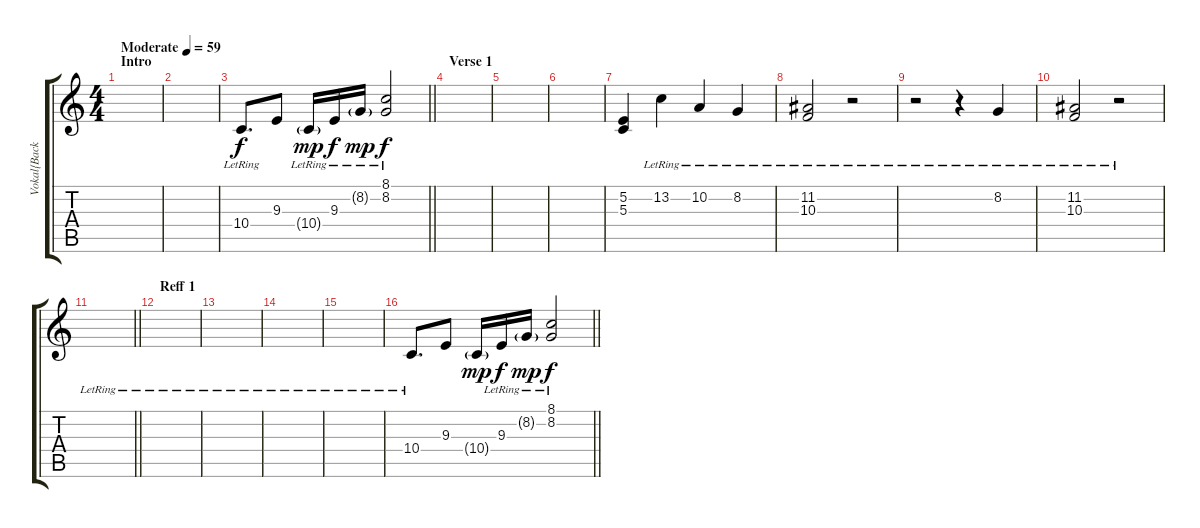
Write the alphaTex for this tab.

\track ("Vokal{Backup}" "Vokal{Back") {instrument vibraphone}
\staff {score tabs}
\tuning (E4 B3 G3 D3 A2 E2) {hide}
\ts (4 4)
\section ("" "Intro")
\tempo (59 "Moderate")
\clef g2
\ks c
|
|
\barLineRight lightlight
10.4{lr}.8{d} 9.3.8 10.4{g lr}.16{dy mp} 9.3{lr}.16{dy f} 8.2{g lr}.16{dy mp} (8.1 8.2{lr}).2{dy f} |
\section ("" "Verse 1")
|
|
|
(5.2 5.3).4 13.2{lr}.4 10.2{lr}.4 8.2{lr}.4 |
(11.2{lr} 10.3).2 r.2 |
r.2 r.4 8.2{lr}.4 |
(11.2 10.3{lr}).2 r.2 |
\barLineRight lightlight
|
\section ("" "Reff 1")
|
|
|
|
\barLineRight lightlight
10.4{lr}.8{d} 9.3.8 10.4{g}.16{dy mp} 9.3{lr}.16{dy f} 8.2{g lr}.16{dy mp} (8.1 8.2{lr}).2{dy f}
